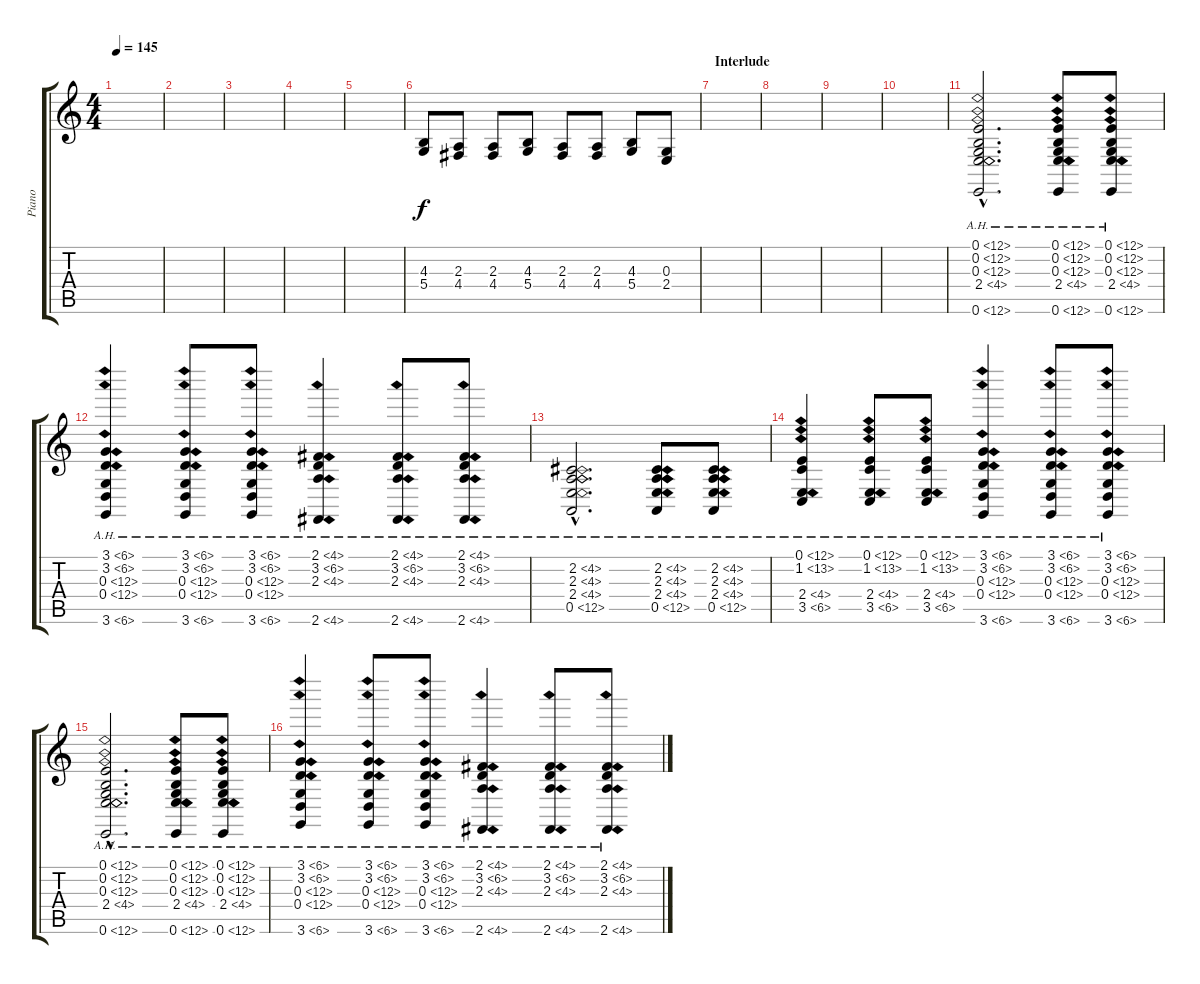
\track ("Piano" "Piano") {instrument brightacousticpiano}
\staff {score tabs}
\tuning (E4 B3 G3 D3 A2 E2) {hide}
\ts (4 4)
\tempo 145
\clef g2
\ks c
|
|
|
|
|
(4.3 5.4).8 (2.3 4.4).8 (2.3 4.4).8 (4.3 5.4).8 (2.3 4.4).8 (2.3 4.4).8 (4.3 5.4).8 (0.3 2.4).8 |
\section ("" "Interlude")
|
|
|
|
(0.1{ah 12 hac} 0.2{ah 12 hac} 0.3{ah 12 hac} 2.4{ah 2 hac} 0.6{ah 12 hac}).2{d volume 16} (0.1{ah 12} 0.2{ah 12} 0.3{ah 12} 2.4{ah 2} 0.6{ah 12}).8 (0.1{ah 12} 0.2{ah 12} 0.3{ah 12} 2.4{ah 2} 0.6{ah 12}).8 |
(3.1{ah 3} 3.2{ah 3} 0.3{ah 12} 0.4{ah 12} 3.6{ah 3}).4 (3.1{ah 3} 3.2{ah 3} 0.3{ah 12} 0.4{ah 12} 3.6{ah 3}).8 (3.1{ah 3} 3.2{ah 3} 0.3{ah 12} 0.4{ah 12} 3.6{ah 3}).8 (2.1{ah 2} 3.2{ah 3} 2.3{ah 2} 2.6{ah 2}).4 (2.1{ah 2} 3.2{ah 3} 2.3{ah 2} 2.6{ah 2}).8 (2.1{ah 2} 3.2{ah 3} 2.3{ah 2} 2.6{ah 2}).8 |
(2.2{ah 2 hac} 2.3{ah 2 hac} 2.4{ah 2 hac} 0.5{ah 12 hac}).2{d} (2.2{ah 2} 2.3{ah 2} 2.4{ah 2} 0.5{ah 12}).8 (2.2{ah 2} 2.3{ah 2} 2.4{ah 2} 0.5{ah 12}).8 |
(0.1{ah 12} 1.2{ah 12} 2.4{ah 2} 3.5{ah 3}).4 (0.1{ah 12} 1.2{ah 12} 2.4{ah 2} 3.5{ah 3}).8 (0.1{ah 12} 1.2{ah 12} 2.4{ah 2} 3.5{ah 3}).8 (3.1{ah 3} 3.2{ah 3} 0.3{ah 12} 0.4{ah 12} 3.6{ah 3}).4 (3.1{ah 3} 3.2{ah 3} 0.3{ah 12} 0.4{ah 12} 3.6{ah 3}).8 (3.1{ah 3} 3.2{ah 3} 0.3{ah 12} 0.4{ah 12} 3.6{ah 3}).8 |
(0.1{ah 12 hac} 0.2{ah 12 hac} 0.3{ah 12 hac} 2.4{ah 2 hac} 0.6{ah 12 hac}).2{d} (0.1{ah 12} 0.2{ah 12} 0.3{ah 12} 2.4{ah 2} 0.6{ah 12}).8 (0.1{ah 12} 0.2{ah 12} 0.3{ah 12} 2.4{ah 2} 0.6{ah 12}).8 |
(3.1{ah 3} 3.2{ah 3} 0.3{ah 12} 0.4{ah 12} 3.6{ah 3}).4 (3.1{ah 3} 3.2{ah 3} 0.3{ah 12} 0.4{ah 12} 3.6{ah 3}).8 (3.1{ah 3} 3.2{ah 3} 0.3{ah 12} 0.4{ah 12} 3.6{ah 3}).8 (2.1{ah 2} 3.2{ah 3} 2.3{ah 2} 2.6{ah 2}).4 (2.1{ah 2} 3.2{ah 3} 2.3{ah 2} 2.6{ah 2}).8 (2.1{ah 2} 3.2{ah 3} 2.3{ah 2} 2.6{ah 2}).8
